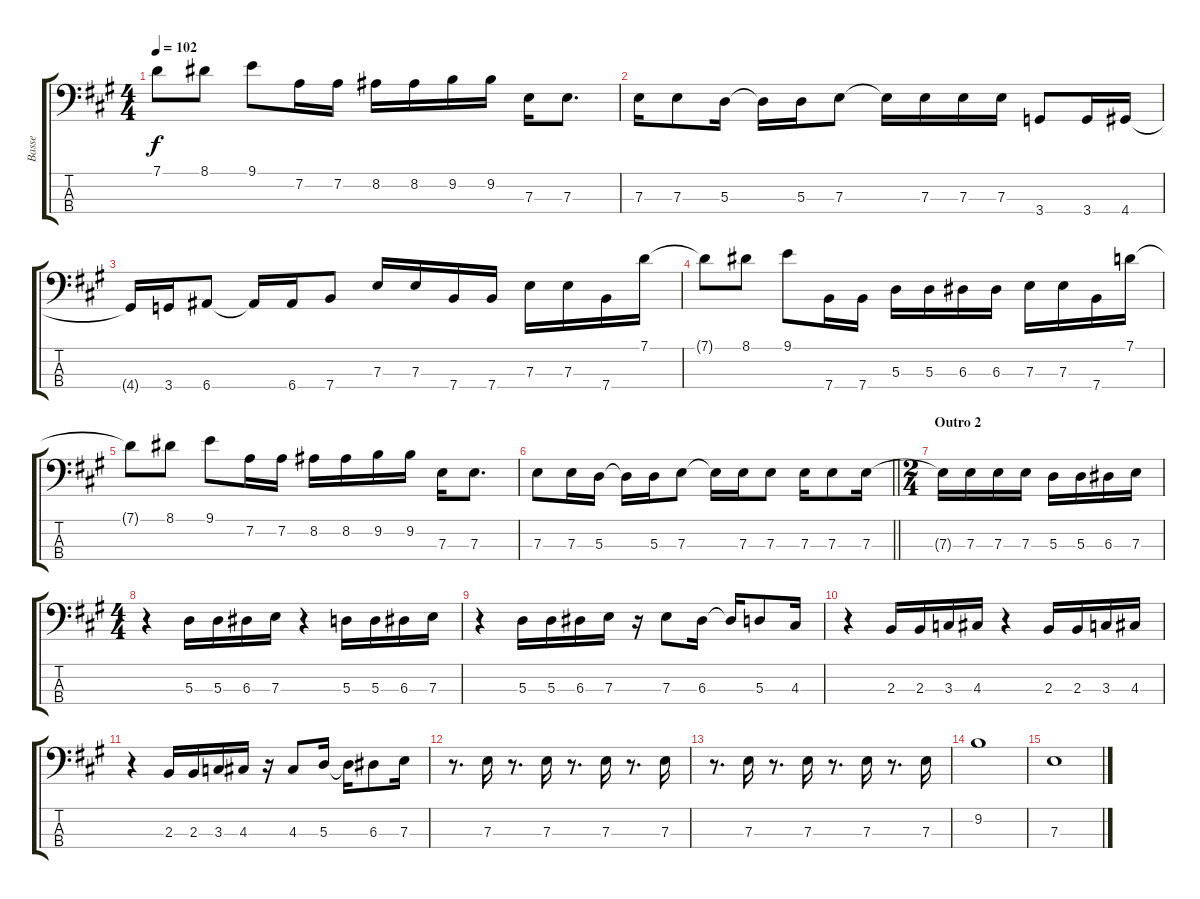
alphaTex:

\track ("Basse" "Basse") {instrument electricbassfinger}
\staff {score tabs}
\tuning (G2 D2 A1 E1) {hide}
\ts (4 4)
\tempo 102
\clef f4
\ks a
7.1{t}.8{dy f} 8.1.8 9.1.8 7.2.16 7.2.16 8.2.16 8.2.16 9.2.16 9.2.16 7.3.16 7.3.8{d} |
7.3.16 7.3.8 5.3.16 5.3{t}.16 5.3.16 7.3.8 7.3{t}.16 7.3.16 7.3.16 7.3.16 3.4.8 3.4.16 4.4.16 |
4.4{t}.16 3.4.16 6.4.8 6.4{t}.16 6.4.16 7.4.8 7.3.16 7.3.16 7.4.16 7.4.16 7.3.16 7.3.16 7.4.16 7.1.16 |
7.1{t}.8 8.1.8 9.1.8 7.4.16 7.4.16 5.3.16 5.3.16 6.3.16 6.3.16 7.3.16 7.3.16 7.4.16 7.1.16 |
7.1{t}.8 8.1.8 9.1.8 7.2.16 7.2.16 8.2.16 8.2.16 9.2.16 9.2.16 7.3.16 7.3.8{d} |
\barLineRight lightlight
7.3.8 7.3.16 5.3.16 5.3{t}.16 5.3.16 7.3.8 7.3{t}.16 7.3.16 7.3.8 7.3.16 7.3.8 7.3.16 |
\ts (2 4)
\section ("" "Outro 2")
7.3{t}.16 7.3.16 7.3.16 7.3.16 5.3.16 5.3.16 6.3.16 7.3.16 |
\ts (4 4)
r.4 5.3.16 5.3.16 6.3.16 7.3.16 r.4 5.3.16 5.3.16 6.3.16 7.3.16 |
r.4 5.3.16 5.3.16 6.3.16 7.3.16 r.16 7.3.8 6.3.16 6.3{t}.16 5.3.8 4.3.16 |
r.4 2.3.16 2.3.16 3.3.16 4.3.16 r.4 2.3.16 2.3.16 3.3.16 4.3.16 |
r.4 2.3.16 2.3.16 3.3.16 4.3.16 r.16 4.3.8 5.3.16 5.3{t}.16 6.3.8 7.3.16 |
r.8{d} 7.3.16 r.8{d} 7.3.16 r.8{d} 7.3.16 r.8{d} 7.3.16 |
r.8{d} 7.3.16 r.8{d} 7.3.16 r.8{d} 7.3.16 r.8{d} 7.3.16 |
9.2.1 |
7.3.1
